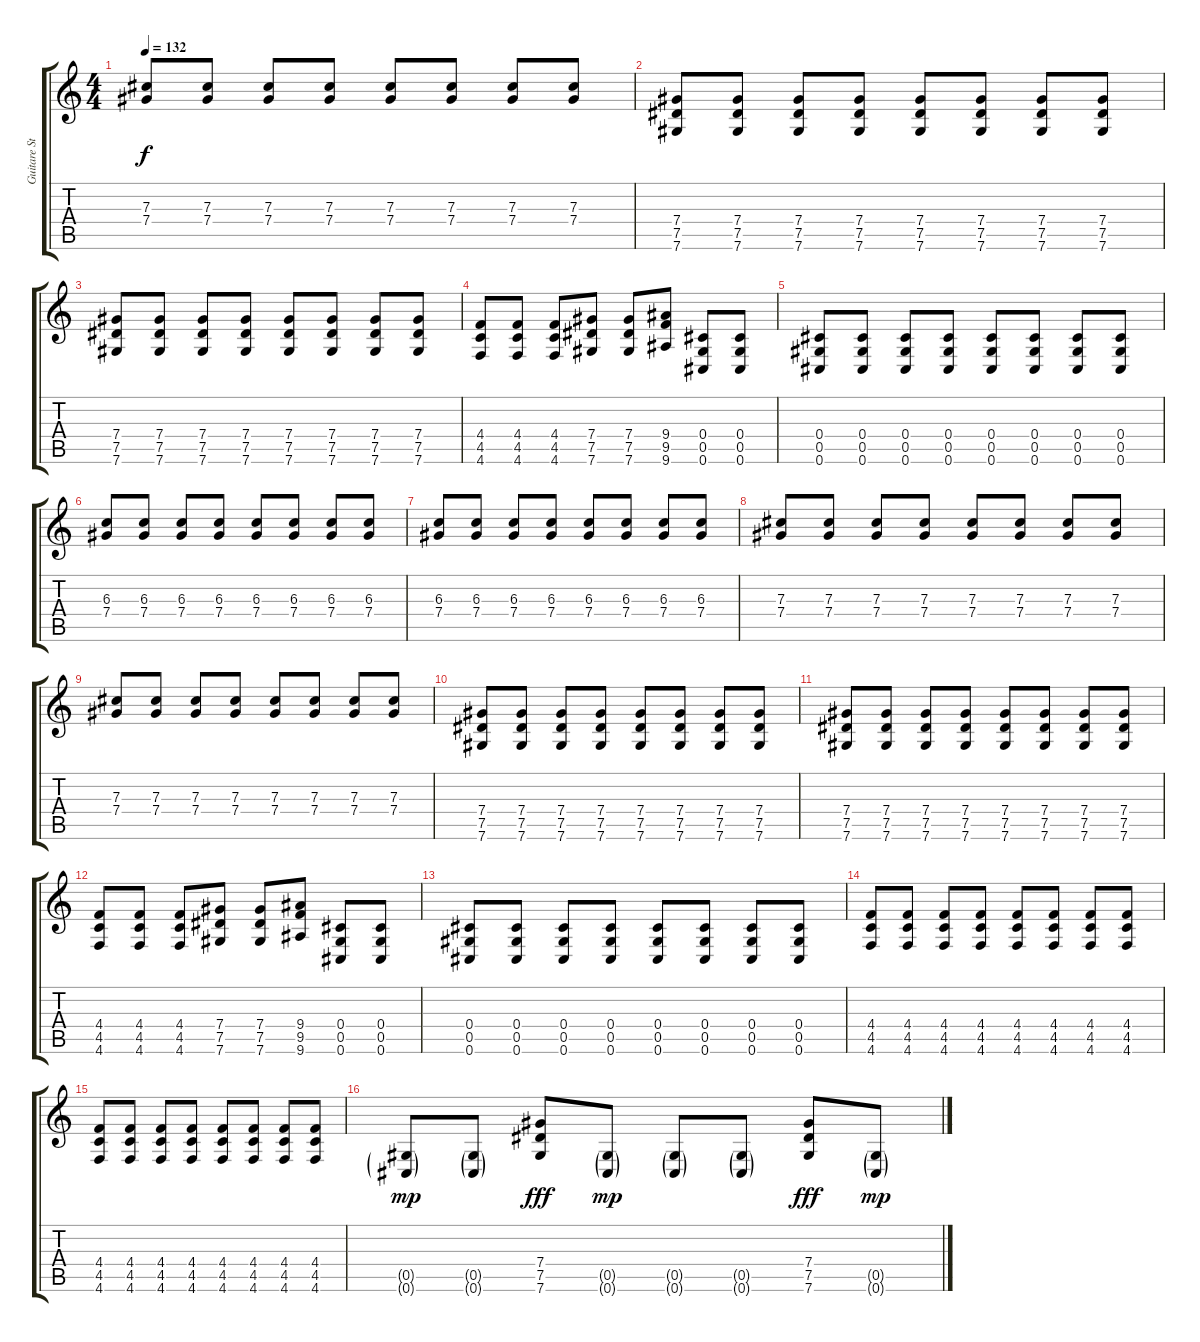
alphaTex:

\track ("Guitare Stuart" "Guitare St") {instrument distortionguitar}
\staff {score tabs}
\tuning (Eb4 Bb3 Gb3 Db3 Ab2 Db2) {hide}
\ts (4 4)
\tempo 132
\clef g2
\ks c
(7.3 7.4).8{dy f} (7.3 7.4).8 (7.3 7.4).8 (7.3 7.4).8 (7.3 7.4).8 (7.3 7.4).8 (7.3 7.4).8 (7.3 7.4).8 |
(7.4 7.5 7.6).8 (7.4 7.5 7.6).8 (7.4 7.5 7.6).8 (7.4 7.5 7.6).8 (7.4 7.5 7.6).8 (7.4 7.5 7.6).8 (7.4 7.5 7.6).8 (7.4 7.5 7.6).8 |
(7.4 7.5 7.6).8 (7.4 7.5 7.6).8 (7.4 7.5 7.6).8 (7.4 7.5 7.6).8 (7.4 7.5 7.6).8 (7.4 7.5 7.6).8 (7.4 7.5 7.6).8 (7.4 7.5 7.6).8 |
(4.4 4.5 4.6).8 (4.4 4.5 4.6).8 (4.4 4.5 4.6).8 (7.4 7.5 7.6).8 (7.4 7.5 7.6).8 (9.4 9.5 9.6).8 (0.4 0.5 0.6).8 (0.4 0.5 0.6).8 |
(0.4 0.5 0.6).8 (0.4 0.5 0.6).8 (0.4 0.5 0.6).8 (0.4 0.5 0.6).8 (0.4 0.5 0.6).8 (0.4 0.5 0.6).8 (0.4 0.5 0.6).8 (0.4 0.5 0.6).8 |
(6.3 7.4).8 (6.3 7.4).8 (6.3 7.4).8 (6.3 7.4).8 (6.3 7.4).8 (6.3 7.4).8 (6.3 7.4).8 (6.3 7.4).8 |
(6.3 7.4).8 (6.3 7.4).8 (6.3 7.4).8 (6.3 7.4).8 (6.3 7.4).8 (6.3 7.4).8 (6.3 7.4).8 (6.3 7.4).8 |
(7.3 7.4).8 (7.3 7.4).8 (7.3 7.4).8 (7.3 7.4).8 (7.3 7.4).8 (7.3 7.4).8 (7.3 7.4).8 (7.3 7.4).8 |
(7.3 7.4).8 (7.3 7.4).8 (7.3 7.4).8 (7.3 7.4).8 (7.3 7.4).8 (7.3 7.4).8 (7.3 7.4).8 (7.3 7.4).8 |
(7.4 7.5 7.6).8 (7.4 7.5 7.6).8 (7.4 7.5 7.6).8 (7.4 7.5 7.6).8 (7.4 7.5 7.6).8 (7.4 7.5 7.6).8 (7.4 7.5 7.6).8 (7.4 7.5 7.6).8 |
(7.4 7.5 7.6).8 (7.4 7.5 7.6).8 (7.4 7.5 7.6).8 (7.4 7.5 7.6).8 (7.4 7.5 7.6).8 (7.4 7.5 7.6).8 (7.4 7.5 7.6).8 (7.4 7.5 7.6).8 |
(4.4 4.5 4.6).8 (4.4 4.5 4.6).8 (4.4 4.5 4.6).8 (7.4 7.5 7.6).8 (7.4 7.5 7.6).8 (9.4 9.5 9.6).8 (0.4 0.5 0.6).8 (0.4 0.5 0.6).8 |
(0.4 0.5 0.6).8 (0.4 0.5 0.6).8 (0.4 0.5 0.6).8 (0.4 0.5 0.6).8 (0.4 0.5 0.6).8 (0.4 0.5 0.6).8 (0.4 0.5 0.6).8 (0.4 0.5 0.6).8 |
(4.4 4.5 4.6).8{volume 11} (4.4 4.5 4.6).8 (4.4 4.5 4.6).8 (4.4 4.5 4.6).8 (4.4 4.5 4.6).8 (4.4 4.5 4.6).8 (4.4 4.5 4.6).8 (4.4 4.5 4.6).8 |
(4.4 4.5 4.6).8 (4.4 4.5 4.6).8 (4.4 4.5 4.6).8 (4.4 4.5 4.6).8 (4.4 4.5 4.6).8 (4.4 4.5 4.6).8 (4.4 4.5 4.6).8 (4.4 4.5 4.6).8 |
(0.5{g} 0.6{g}).8{dy mp volume 15} (0.5{g} 0.6{g}).8 (7.4 7.5 7.6).8{dy fff} (0.5{g} 0.6{g}).8{dy mp} (0.5{g} 0.6{g}).8 (0.5{g} 0.6{g}).8 (7.4 7.5 7.6).8{dy fff} (0.5{g} 0.6{g}).8{dy mp}
